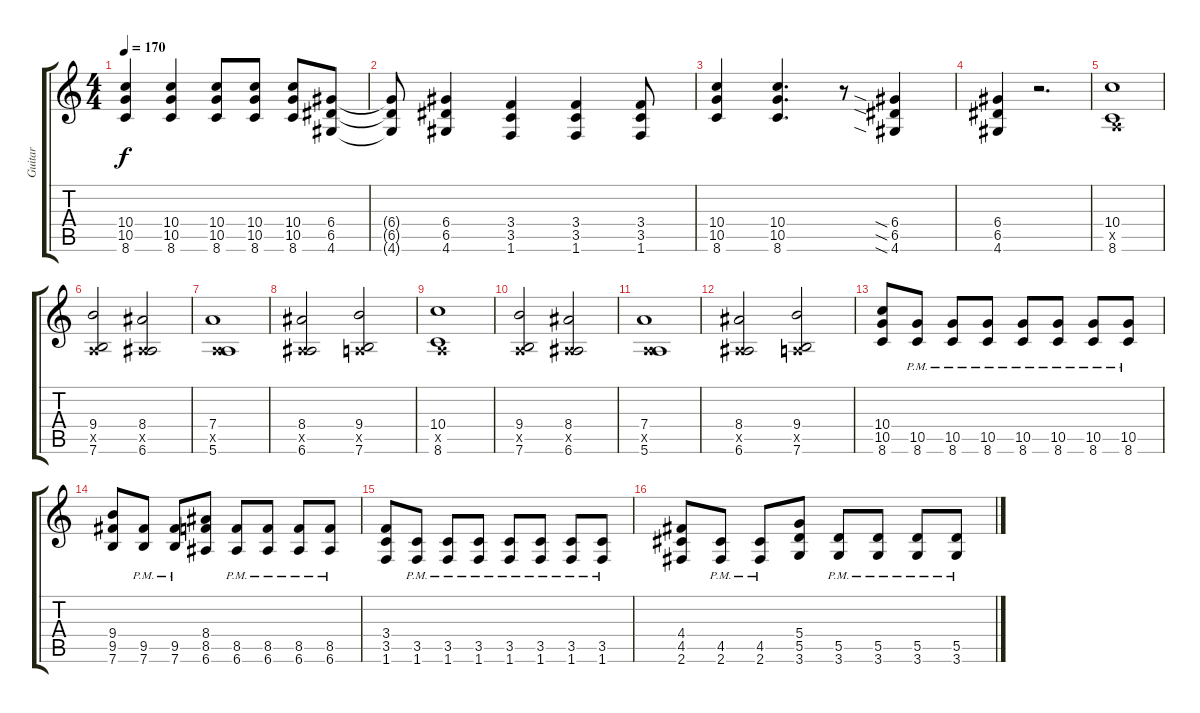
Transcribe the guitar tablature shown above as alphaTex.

\track ("Guitar" "Guitar") {instrument acousticguitarnylon}
\staff {score tabs}
\tuning (E4 B3 G3 D3 A2 E2) {hide}
\ts (4 4)
\tempo 170
\clef g2
\ks c
(10.4 10.5 8.6).4{dy f} (10.4 10.5 8.6).4 (10.4 10.5 8.6).8 (10.4 10.5 8.6).8 (10.4 10.5 8.6).8 (6.4 6.5 4.6).8 |
(6.4{t} 6.5{t} 4.6{t}).8 (6.4 6.5 4.6).4 (3.4 3.5 1.6).4 (3.4 3.5 1.6).4 (3.4 3.5 1.6).8 |
(10.4 10.5 8.6).4 (10.4 10.5 8.6).4{d} r.8 (6.4{sia} 6.5{sia} 4.6{sia}).4 |
(6.4 6.5 4.6).4 r.2{d} |
(10.4 0.5{x} 8.6).1 |
(9.4 0.5{x} 7.6).2 (8.4 0.5{x} 6.6).2 |
(7.4 0.5{x} 5.6).1 |
(8.4 0.5{x} 6.6).2 (9.4 0.5{x} 7.6).2 |
(10.4 0.5{x} 8.6).1 |
(9.4 0.5{x} 7.6).2 (8.4 0.5{x} 6.6).2 |
(7.4 0.5{x} 5.6).1 |
(8.4 0.5{x} 6.6).2 (9.4 0.5{x} 7.6).2 |
(10.4 10.5 8.6).8 (10.5{pm} 8.6{pm}).8 (10.5{pm} 8.6{pm}).8 (10.5{pm} 8.6{pm}).8 (10.5{pm} 8.6{pm}).8 (10.5{pm} 8.6{pm}).8 (10.5{pm} 8.6{pm}).8 (10.5{pm} 8.6{pm}).8 |
(9.4 9.5 7.6).8 (9.5{pm} 7.6{pm}).8 (9.5{pm} 7.6{pm}).8 (8.4 8.5 6.6).8 (8.5{pm} 6.6{pm}).8 (8.5{pm} 6.6{pm}).8 (8.5{pm} 6.6{pm}).8 (8.5{pm} 6.6{pm}).8 |
(3.4 3.5 1.6).8 (3.5{pm} 1.6{pm}).8 (3.5{pm} 1.6{pm}).8 (3.5{pm} 1.6{pm}).8 (3.5{pm} 1.6{pm}).8 (3.5{pm} 1.6{pm}).8 (3.5{pm} 1.6{pm}).8 (3.5{pm} 1.6{pm}).8 |
(4.4 4.5 2.6).8 (4.5{pm} 2.6{pm}).8 (4.5{pm} 2.6{pm}).8 (5.4 5.5 3.6).8 (5.5{pm} 3.6{pm}).8 (5.5{pm} 3.6{pm}).8 (5.5{pm} 3.6{pm}).8 (5.5{pm} 3.6{pm}).8
